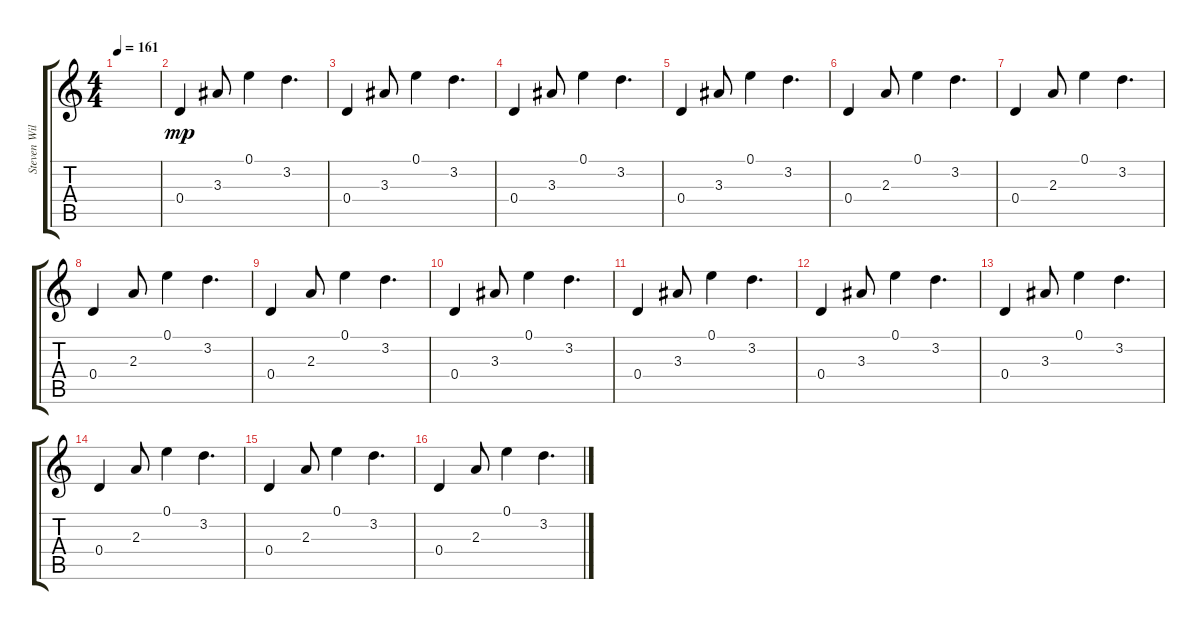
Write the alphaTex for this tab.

\track ("Steven Wilson (Guitar)" "Steven Wil") {instrument electricguitarclean}
\staff {score tabs}
\tuning (E4 B3 G3 D3 A2 D2) {hide}
\ts (4 4)
\tempo 161
\clef g2
\ks c
|
0.4.4{dy mp volume 16 balance 0 instrument electricguitarclean} 3.3.8 0.1.4 3.2.4{d} |
0.4.4 3.3.8 0.1.4 3.2.4{d} |
0.4.4 3.3.8 0.1.4 3.2.4{d} |
0.4.4 3.3.8 0.1.4 3.2.4{d} |
0.4.4 2.3.8 0.1.4 3.2.4{d} |
0.4.4 2.3.8 0.1.4 3.2.4{d} |
0.4.4 2.3.8 0.1.4 3.2.4{d} |
0.4.4 2.3.8 0.1.4 3.2.4{d} |
0.4.4 3.3.8 0.1.4 3.2.4{d} |
0.4.4 3.3.8 0.1.4 3.2.4{d} |
0.4.4 3.3.8 0.1.4 3.2.4{d} |
0.4.4 3.3.8 0.1.4 3.2.4{d} |
0.4.4 2.3.8 0.1.4 3.2.4{d} |
0.4.4 2.3.8 0.1.4 3.2.4{d} |
0.4.4 2.3.8 0.1.4 3.2.4{d}
